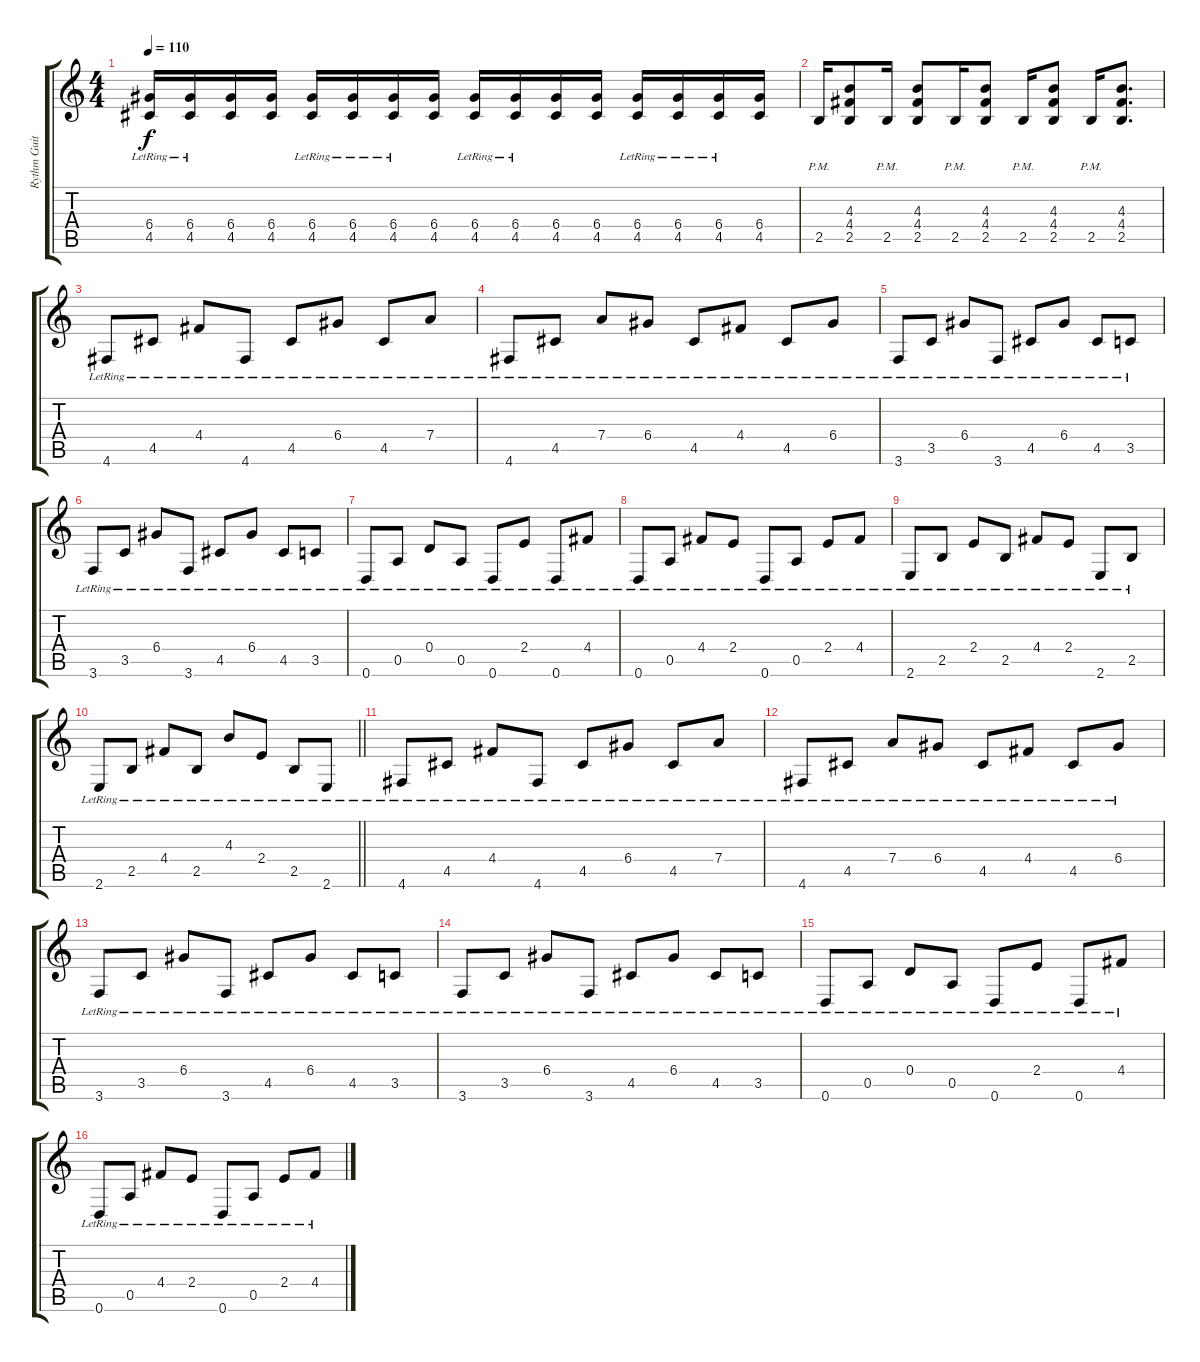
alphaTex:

\track ("Rythm Guitar" "Rythm Guit") {instrument distortionguitar}
\staff {score tabs}
\tuning (E4 B3 G3 D3 A2 D2) {hide}
\ts (4 4)
\tempo 110
\clef g2
\ks c
(6.4{lr} 4.5{lr}).16{dy f} (6.4{lr} 4.5{lr}).16 (6.4 4.5).16 (6.4 4.5).16 (6.4{lr} 4.5{lr}).16 (6.4{lr} 4.5{lr}).16 (6.4{lr} 4.5{lr}).16 (6.4 4.5).16 (6.4{lr} 4.5{lr}).16 (6.4{lr} 4.5{lr}).16 (6.4 4.5).16 (6.4 4.5).16 (6.4{lr} 4.5{lr}).16 (6.4{lr} 4.5{lr}).16 (6.4{lr} 4.5{lr}).16 (6.4 4.5).16 |
2.5{pm}.16 (4.3 4.4 2.5).8 2.5{pm}.16 (4.3 4.4 2.5).8 2.5{pm}.16 (4.3 4.4 2.5).8 2.5{pm}.16 (4.3 4.4 2.5).8 2.5{pm}.16 (4.3 4.4 2.5).8{d} |
4.6{lr}.8{instrument acousticguitarsteel} 4.5{lr}.8 4.4{lr}.8 4.6{lr}.8 4.5{lr}.8 6.4{lr}.8 4.5{lr}.8 7.4{lr}.8 |
4.6{lr}.8 4.5{lr}.8 7.4{lr}.8 6.4{lr}.8 4.5{lr}.8 4.4{lr}.8 4.5{lr}.8 6.4{lr}.8 |
3.6{lr}.8 3.5{lr}.8 6.4{lr}.8 3.6{lr}.8 4.5{lr}.8 6.4{lr}.8 4.5{lr}.8 3.5{lr}.8 |
3.6{lr}.8 3.5{lr}.8 6.4{lr}.8 3.6{lr}.8 4.5{lr}.8 6.4{lr}.8 4.5{lr}.8 3.5{lr}.8 |
0.6{lr}.8 0.5{lr}.8 0.4{lr}.8 0.5{lr}.8 0.6{lr}.8 2.4{lr}.8 0.6{lr}.8 4.4{lr}.8 |
0.6{lr}.8 0.5{lr}.8 4.4{lr}.8 2.4{lr}.8 0.6{lr}.8 0.5{lr}.8 2.4{lr}.8 4.4{lr}.8 |
2.6{lr}.8 2.5{lr}.8 2.4{lr}.8 2.5{lr}.8 4.4{lr}.8 2.4{lr}.8 2.6{lr}.8 2.5{lr}.8 |
\barLineRight lightlight
2.6{lr}.8 2.5{lr}.8 4.4{lr}.8 2.5{lr}.8 4.3{lr}.8 2.4{lr}.8 2.5{lr}.8 2.6{lr}.8 |
4.6{lr}.8{instrument acousticguitarsteel} 4.5{lr}.8 4.4{lr}.8 4.6{lr}.8 4.5{lr}.8 6.4{lr}.8 4.5{lr}.8 7.4{lr}.8 |
4.6{lr}.8 4.5{lr}.8 7.4{lr}.8 6.4{lr}.8 4.5{lr}.8 4.4{lr}.8 4.5{lr}.8 6.4{lr}.8 |
3.6{lr}.8 3.5{lr}.8 6.4{lr}.8 3.6{lr}.8 4.5{lr}.8 6.4{lr}.8 4.5{lr}.8 3.5{lr}.8 |
3.6{lr}.8 3.5{lr}.8 6.4{lr}.8 3.6{lr}.8 4.5{lr}.8 6.4{lr}.8 4.5{lr}.8 3.5{lr}.8 |
0.6{lr}.8 0.5{lr}.8 0.4{lr}.8 0.5{lr}.8 0.6{lr}.8 2.4{lr}.8 0.6{lr}.8 4.4{lr}.8 |
0.6{lr}.8 0.5{lr}.8 4.4{lr}.8 2.4{lr}.8 0.6{lr}.8 0.5{lr}.8 2.4{lr}.8 4.4{lr}.8
